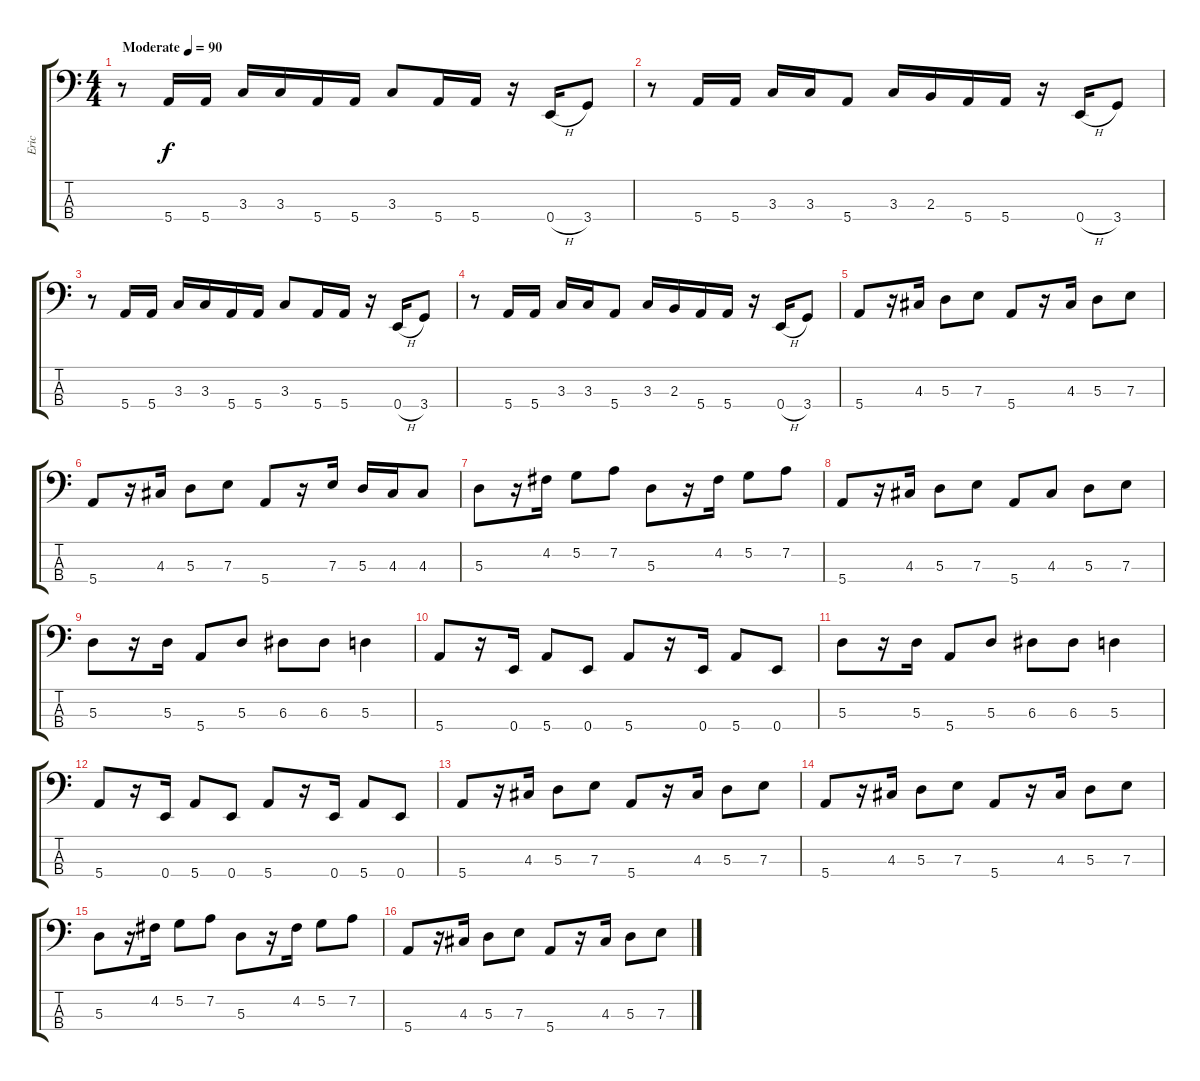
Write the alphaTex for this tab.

\track ("Eric" "Eric") {instrument electricbassfinger}
\staff {score tabs}
\tuning (G2 D2 A1 E1) {hide}
\ts (4 4)
\tempo (90 "Moderate")
\clef f4
\ks c
r.8{dy f instrument electricbassfinger} 5.4.16 5.4.16 3.3.16 3.3.16 5.4.16 5.4.16 3.3.8 5.4.16 5.4.16 r.16 0.4{h}.16 3.4.8 |
r.8 5.4.16 5.4.16 3.3.16 3.3.16 5.4.8 3.3.16 2.3.16 5.4.16 5.4.16 r.16 0.4{h}.16 3.4.8 |
r.8 5.4.16 5.4.16 3.3.16 3.3.16 5.4.16 5.4.16 3.3.8 5.4.16 5.4.16 r.16 0.4{h}.16 3.4.8 |
r.8 5.4.16 5.4.16 3.3.16 3.3.16 5.4.8 3.3.16 2.3.16 5.4.16 5.4.16 r.16 0.4{h}.16 3.4.8 |
5.4.8 r.16 4.3.16 5.3.8 7.3.8 5.4.8 r.16 4.3.16 5.3.8 7.3.8 |
5.4.8 r.16 4.3.16 5.3.8 7.3.8 5.4.8 r.16 7.3.16 5.3.16 4.3.16 4.3.8 |
5.3.8 r.16 4.2.16 5.2.8 7.2.8 5.3.8 r.16 4.2.16 5.2.8 7.2.8 |
5.4.8 r.16 4.3.16 5.3.8 7.3.8 5.4.8 4.3.8 5.3.8 7.3.8 |
5.3.8 r.16 5.3.16 5.4.8 5.3.8 6.3.8 6.3.8 5.3.4 |
5.4.8 r.16 0.4.16 5.4.8 0.4.8 5.4.8 r.16 0.4.16 5.4.8 0.4.8 |
5.3.8 r.16 5.3.16 5.4.8 5.3.8 6.3.8 6.3.8 5.3.4 |
5.4.8 r.16 0.4.16 5.4.8 0.4.8 5.4.8 r.16 0.4.16 5.4.8 0.4.8 |
5.4.8 r.16 4.3.16 5.3.8 7.3.8 5.4.8 r.16 4.3.16 5.3.8 7.3.8 |
5.4.8 r.16 4.3.16 5.3.8 7.3.8 5.4.8 r.16 4.3.16 5.3.8 7.3.8 |
5.3.8 r.16 4.2.16 5.2.8 7.2.8 5.3.8 r.16 4.2.16 5.2.8 7.2.8 |
5.4.8 r.16 4.3.16 5.3.8 7.3.8 5.4.8 r.16 4.3.16 5.3.8 7.3.8
